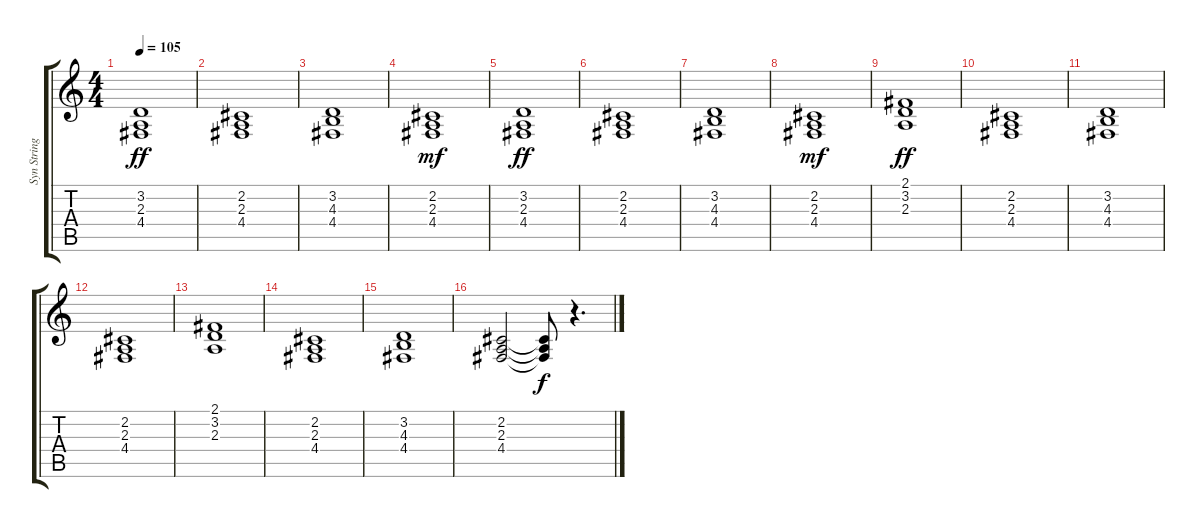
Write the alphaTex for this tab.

\track ("Syn Strings 2" "Syn String") {instrument synthstrings2}
\staff {score tabs}
\tuning (E4 B3 G3 D3 A2 E2) {hide}
\ts (4 4)
\tempo 105
\clef g2
\ks c
(3.2 2.3 4.4).1{dy ff} |
(2.2 2.3 4.4).1 |
(3.2 4.3 4.4).1 |
(2.2 2.3 4.4).1{dy mf} |
(3.2 2.3 4.4).1{dy ff} |
(2.2 2.3 4.4).1 |
(3.2 4.3 4.4).1 |
(2.2 2.3 4.4).1{dy mf} |
(2.1 3.2 2.3).1{dy ff} |
(2.2 2.3 4.4).1 |
(3.2 4.3 4.4).1 |
(2.2 2.3 4.4).1 |
(2.1 3.2 2.3).1 |
(2.2 2.3 4.4).1 |
(3.2 4.3 4.4).1 |
(2.2 2.3 4.4).2 (2.2{t} 2.3{t} 4.4{t}).8{dy f} r.4{d}
